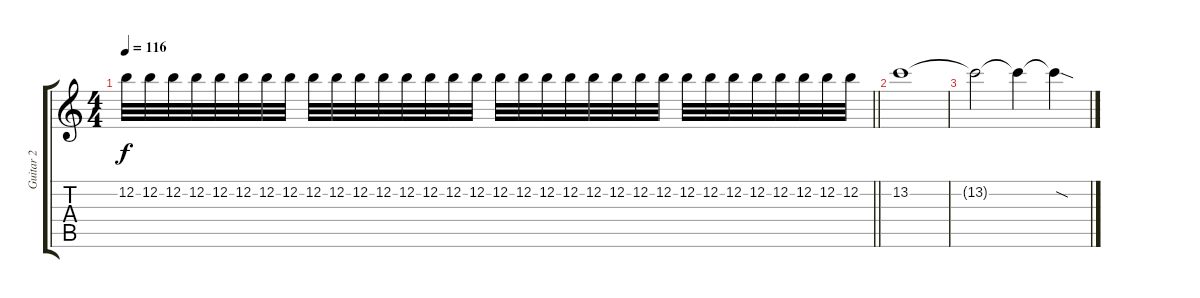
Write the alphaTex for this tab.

\track ("Guitar 2" "Guitar 2") {instrument distortionguitar}
\staff {score tabs}
\tuning (E4 B3 G3 D3 A2 D2) {hide}
\ts (4 4)
\tempo 116
\clef g2
\barLineRight lightlight
\ks c
12.2.32{dy f} 12.2.32 12.2.32 12.2.32 12.2.32 12.2.32 12.2.32 12.2.32 12.2.32 12.2.32 12.2.32 12.2.32 12.2.32 12.2.32 12.2.32 12.2.32 12.2.32 12.2.32 12.2.32 12.2.32 12.2.32 12.2.32 12.2.32 12.2.32 12.2.32 12.2.32 12.2.32 12.2.32 12.2.32 12.2.32 12.2.32 12.2.32 |
13.2.1 |
13.2{t}.2 13.2{t}.4 13.2{sod t}.4
